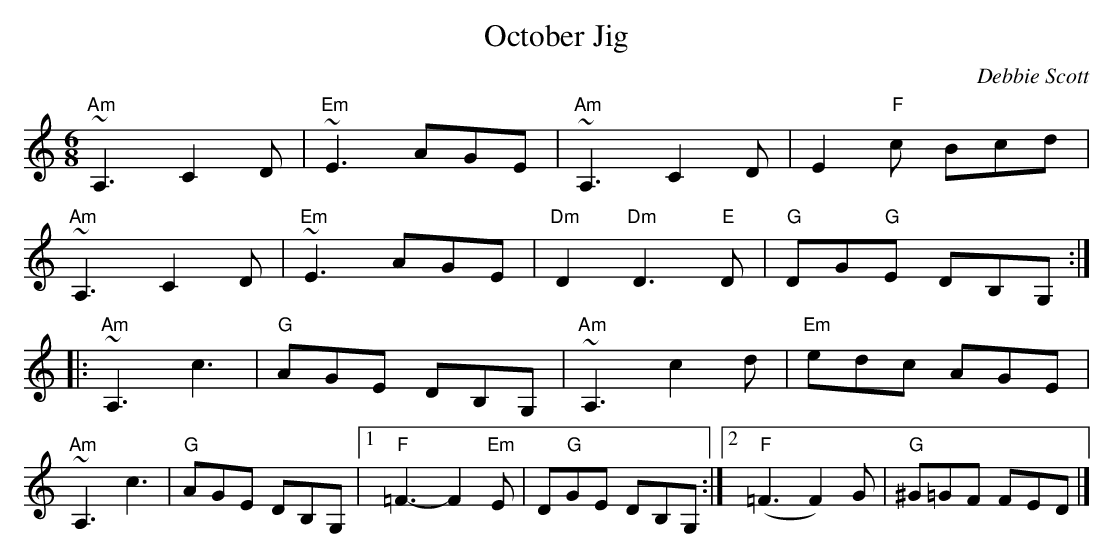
X:1
T:October Jig
C:Debbie Scott
M:6/8
L:1/8
K:Am
"Am"~A,3  C2D|"Em"~E3 AGE|"Am"~A,3  C2D|E2 "F"c Bcd|
"Am"~A,3  C2D|"Em"~E3 AGE|"Dm"D2"Dm"D3"E"D|"G"DG"G"E DB,G,:|
|:"Am"~A,3 c3|"G"AGE DB,G, |"Am"~A,3 c2d|"Em"edc AGE|
"Am"~A,3 c3|"G"AGE DB,G, |[1 "F"=F3-F2 "Em"E|D"G"GE DB,G,:|[2 "F"(=F3F2)G|"G"^G=GF FED|]
